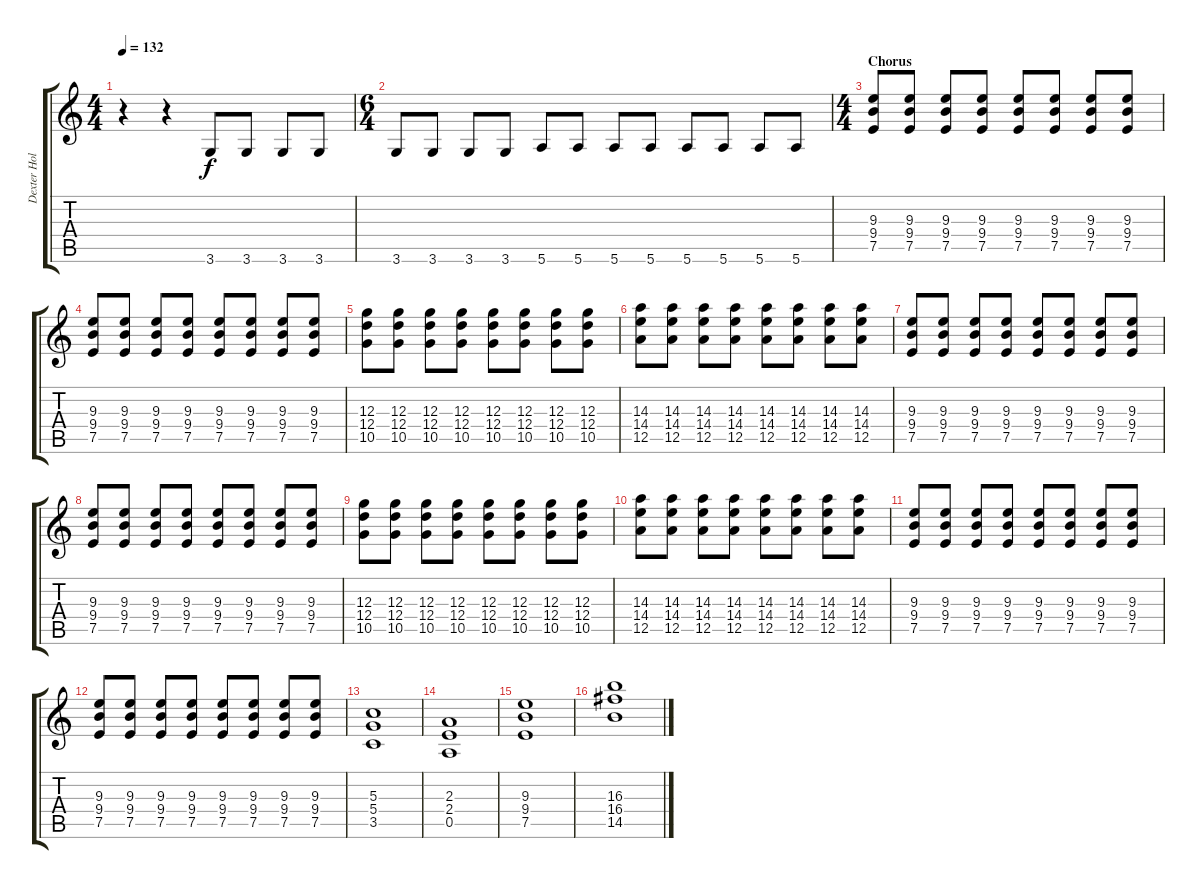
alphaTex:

\track ("Dexter Holland (Guitar) Overdub" "Dexter Hol") {instrument distortionguitar}
\staff {score tabs}
\tuning (E4 B3 G3 D3 A2 E2) {hide}
\ts (4 4)
\tempo 132
\clef g2
\ks c
r.4{dy f} r.4 3.6.8 3.6.8 3.6.8 3.6.8 |
\ts (6 4)
3.6.8 3.6.8 3.6.8 3.6.8 5.6.8 5.6.8 5.6.8 5.6.8 5.6.8 5.6.8 5.6.8 5.6.8 |
\ts (4 4)
\section ("" "Chorus")
(9.3 9.4 7.5).8 (9.3 9.4 7.5).8 (9.3 9.4 7.5).8 (9.3 9.4 7.5).8 (9.3 9.4 7.5).8 (9.3 9.4 7.5).8 (9.3 9.4 7.5).8 (9.3 9.4 7.5).8 |
(9.3 9.4 7.5).8 (9.3 9.4 7.5).8 (9.3 9.4 7.5).8 (9.3 9.4 7.5).8 (9.3 9.4 7.5).8 (9.3 9.4 7.5).8 (9.3 9.4 7.5).8 (9.3 9.4 7.5).8 |
(12.3 12.4 10.5).8 (12.3 12.4 10.5).8 (12.3 12.4 10.5).8 (12.3 12.4 10.5).8 (12.3 12.4 10.5).8 (12.3 12.4 10.5).8 (12.3 12.4 10.5).8 (12.3 12.4 10.5).8 |
(14.3 14.4 12.5).8 (14.3 14.4 12.5).8 (14.3 14.4 12.5).8 (14.3 14.4 12.5).8 (14.3 14.4 12.5).8 (14.3 14.4 12.5).8 (14.3 14.4 12.5).8 (14.3 14.4 12.5).8 |
(9.3 9.4 7.5).8 (9.3 9.4 7.5).8 (9.3 9.4 7.5).8 (9.3 9.4 7.5).8 (9.3 9.4 7.5).8 (9.3 9.4 7.5).8 (9.3 9.4 7.5).8 (9.3 9.4 7.5).8 |
(9.3 9.4 7.5).8 (9.3 9.4 7.5).8 (9.3 9.4 7.5).8 (9.3 9.4 7.5).8 (9.3 9.4 7.5).8 (9.3 9.4 7.5).8 (9.3 9.4 7.5).8 (9.3 9.4 7.5).8 |
(12.3 12.4 10.5).8 (12.3 12.4 10.5).8 (12.3 12.4 10.5).8 (12.3 12.4 10.5).8 (12.3 12.4 10.5).8 (12.3 12.4 10.5).8 (12.3 12.4 10.5).8 (12.3 12.4 10.5).8 |
(14.3 14.4 12.5).8 (14.3 14.4 12.5).8 (14.3 14.4 12.5).8 (14.3 14.4 12.5).8 (14.3 14.4 12.5).8 (14.3 14.4 12.5).8 (14.3 14.4 12.5).8 (14.3 14.4 12.5).8 |
(9.3 9.4 7.5).8 (9.3 9.4 7.5).8 (9.3 9.4 7.5).8 (9.3 9.4 7.5).8 (9.3 9.4 7.5).8 (9.3 9.4 7.5).8 (9.3 9.4 7.5).8 (9.3 9.4 7.5).8 |
(9.3 9.4 7.5).8 (9.3 9.4 7.5).8 (9.3 9.4 7.5).8 (9.3 9.4 7.5).8 (9.3 9.4 7.5).8 (9.3 9.4 7.5).8 (9.3 9.4 7.5).8 (9.3 9.4 7.5).8 |
(5.3 5.4 3.5).1 |
(2.3 2.4 0.5).1 |
(9.3 9.4 7.5).1 |
(16.3 16.4 14.5).1
